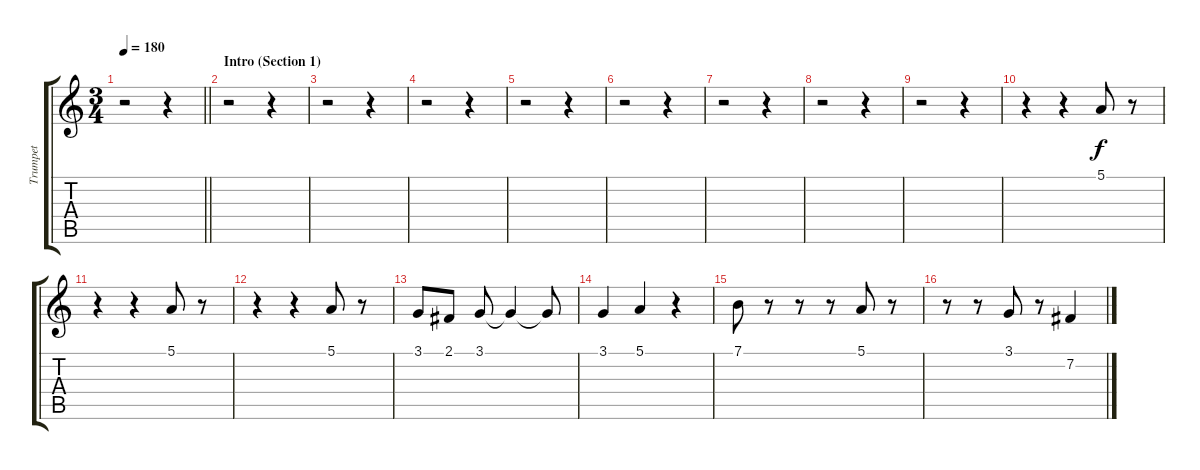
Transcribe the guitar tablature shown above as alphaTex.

\track ("Trumpet" "Trumpet") {instrument trumpet}
\staff {score tabs}
\tuning (E4 B3 G3 D3 A2 E2) {hide}
\ts (3 4)
\tempo 180
\clef g2
\barLineRight lightlight
\ks c
r.2{dy f instrument trumpet} r.4 |
\section ("" "Intro (Section 1)")
r.2 r.4 |
r.2 r.4 |
r.2 r.4 |
r.2 r.4 |
r.2 r.4 |
r.2 r.4 |
r.2 r.4 |
r.2 r.4 |
r.4{volume 15} r.4 5.1.8 r.8 |
r.4 r.4 5.1.8 r.8 |
r.4 r.4 5.1.8 r.8 |
3.1.8 2.1.8 3.1.8 3.1{t}.4 3.1{t}.8 |
3.1.4 5.1.4 r.4 |
7.1.8 r.8 r.8 r.8 5.1.8 r.8 |
r.8 r.8 3.1.8 r.8 7.2.4
